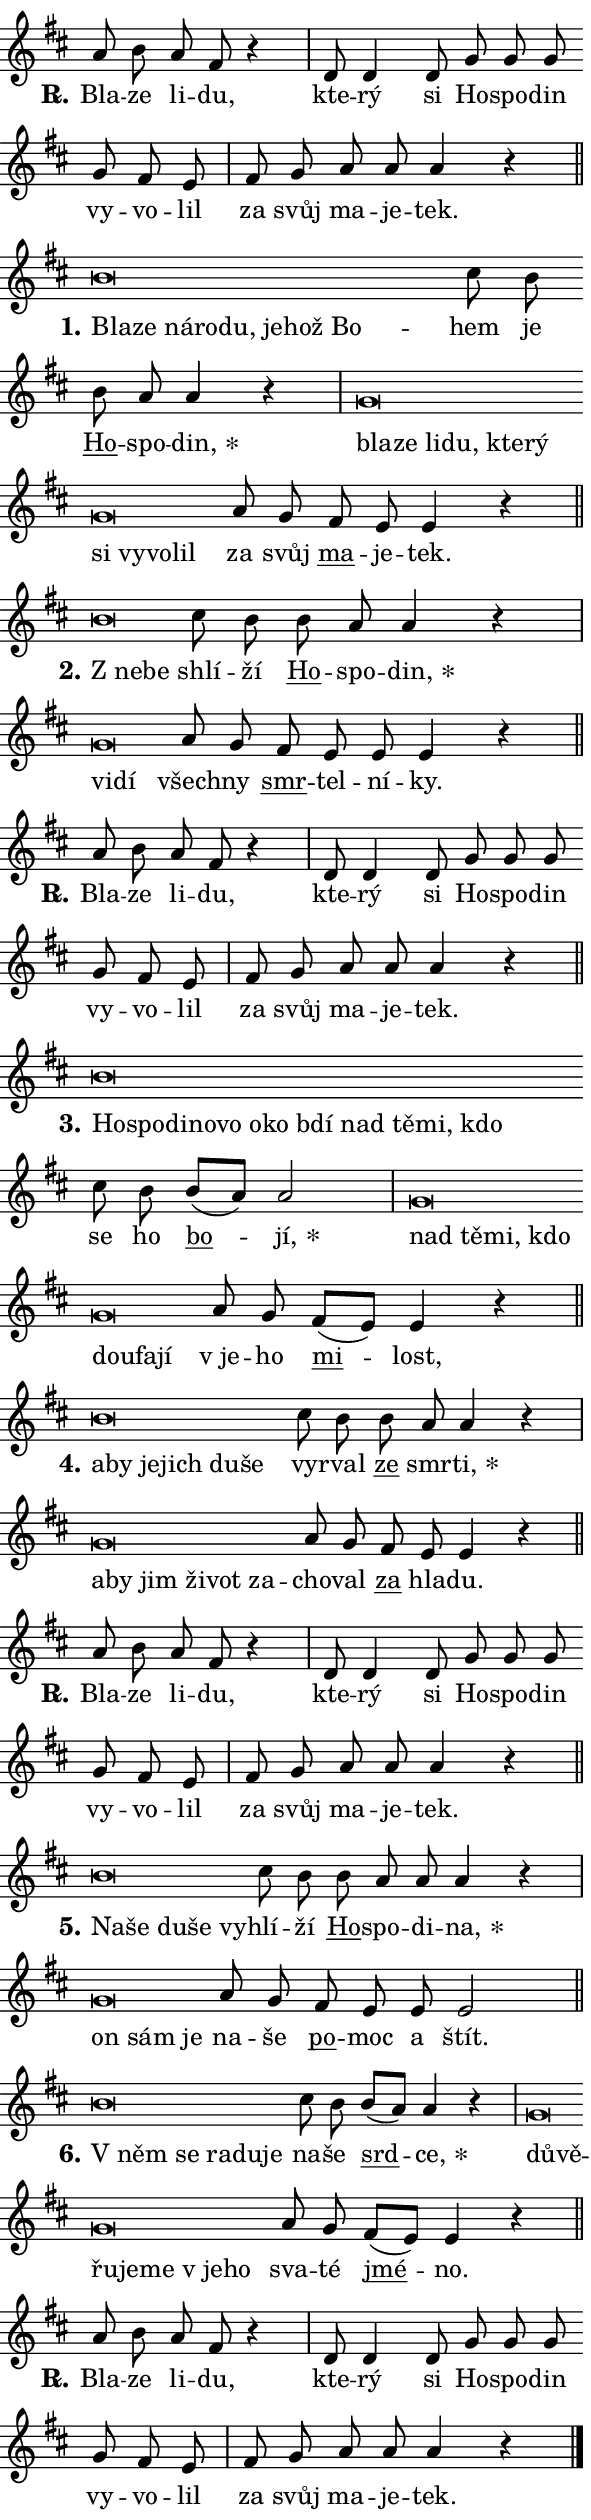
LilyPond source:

\version "2.24.0"
\header { tagline = "" }
\paper {
  indent = 0\cm
  top-margin = 0\cm
  right-margin = 0.13\cm % to fit lyric hyphens
  bottom-margin = 0\cm
  left-margin = 0\cm
  paper-width = 10\cm
  page-breaking = #ly:one-page-breaking
  system-system-spacing.basic-distance = #11
  score-system-spacing.basic-distance = #11
  ragged-last = ##f
}


%% Author: Thomas Morley
%% https://lists.gnu.org/archive/html/lilypond-user/2020-05/msg00002.html
#(define (line-position grob)
"Returns position of @var[grob} in current system:
   @code{'start}, if at first time-step
   @code{'end}, if at last time-step
   @code{'middle} otherwise
"
  (let* ((col (ly:item-get-column grob))
         (ln (ly:grob-object col 'left-neighbor))
         (rn (ly:grob-object col 'right-neighbor))
         (col-to-check-left (if (ly:grob? ln) ln col))
         (col-to-check-right (if (ly:grob? rn) rn col))
         (break-dir-left
           (and
             (ly:grob-property col-to-check-left 'non-musical #f)
             (ly:item-break-dir col-to-check-left)))
         (break-dir-right
           (and
             (ly:grob-property col-to-check-right 'non-musical #f)
             (ly:item-break-dir col-to-check-right))))
        (cond ((eqv? 1 break-dir-left) 'start)
              ((eqv? -1 break-dir-right) 'end)
              (else 'middle))))

#(define (tranparent-at-line-position vctor)
  (lambda (grob)
  "Relying on @code{line-position} select the relevant enry from @var{vctor}.
Used to determine transparency,"
    (case (line-position grob)
      ((end) (not (vector-ref vctor 0)))
      ((middle) (not (vector-ref vctor 1)))
      ((start) (not (vector-ref vctor 2))))))

noteHeadBreakVisibility =
#(define-music-function (break-visibility)(vector?)
"Makes @code{NoteHead}s transparent relying on @var{break-visibility}"
#{
  \override NoteHead.transparent =
    #(tranparent-at-line-position break-visibility)
#})

#(define delete-ledgers-for-transparent-note-heads
  (lambda (grob)
    "Reads whether a @code{NoteHead} is transparent.
If so this @code{NoteHead} is removed from @code{'note-heads} from
@var{grob}, which is supposed to be @code{LedgerLineSpanner}.
As a result ledgers are not printed for this @code{NoteHead}"
    (let* ((nhds-array (ly:grob-object grob 'note-heads))
           (nhds-list
             (if (ly:grob-array? nhds-array)
                 (ly:grob-array->list nhds-array)
                 '()))
           ;; Relies on the transparent-property being done before
           ;; Staff.LedgerLineSpanner.after-line-breaking is executed.
           ;; This is fragile ...
           (to-keep
             (remove
               (lambda (nhd)
                 (ly:grob-property nhd 'transparent #f))
               nhds-list)))
      ;; TODO find a better method to iterate over grob-arrays, similiar
      ;; to filter/remove etc for lists
      ;; For now rebuilt from scratch
      (set! (ly:grob-object grob 'note-heads)  '())
      (for-each
        (lambda (nhd)
          (ly:pointer-group-interface::add-grob grob 'note-heads nhd))
        to-keep))))

squashNotes = {
  \override NoteHead.X-extent = #'(-0.2 . 0.2)
  \override NoteHead.Y-extent = #'(-0.75 . 0)
  \override NoteHead.stencil =
    #(lambda (grob)
       (let ((pos (ly:grob-property grob 'staff-position)))
         (begin
           (if (< pos -7) (display "ERROR: Lower brevis then expected\n") (display ""))
           (if (<= pos -6) ly:text-interface::print ly:note-head::print))))
}
unSquashNotes = {
  \revert NoteHead.X-extent
  \revert NoteHead.Y-extent
  \revert NoteHead.stencil
}

hideNotes = \noteHeadBreakVisibility #begin-of-line-visible
unHideNotes = \noteHeadBreakVisibility #all-visible

% work-around for resetting accidentals
% https://lilypond.org/doc/v2.23/Documentation/notation/displaying-rhythms#unmetered-music
cadenzaMeasure = {
  \cadenzaOff
  \partial 1024 s1024
  \cadenzaOn
}

#(define-markup-command (accent layout props text) (markup?)
  "Underline accented syllable"
  (interpret-markup layout props
    #{\markup \override #'(offset . 4.3) \underline { #text }#}))

responsum = \markup \concat {
  "R" \hspace #-1.05 \path #0.1 #'((moveto 0 0.07) (lineto 0.9 0.8)) \hspace #0.05 "."
}

spaceSize = #0.6828661417322834 % exact space size for TeX Gyre Schola

\layout {
  \context {
    \Staff
    \remove "Time_signature_engraver"
    \override LedgerLineSpanner.after-line-breaking = #delete-ledgers-for-transparent-note-heads
  }
  \context {
    \Lyrics {
      \override LyricSpace.minimum-distance = \spaceSize
      \override LyricText.font-name = #"TeX Gyre Schola"
      \override LyricText.font-size = 1
      \override StanzaNumber.font-name = #"TeX Gyre Schola Bold"
      \override StanzaNumber.font-size = 1
    }
  }
  \context {
    \Score 
    \override NoteHead.text =
      #(lambda (grob) 
        (let ((pos (ly:grob-property grob 'staff-position)))
          #{\markup {
            \combine
              \halign #-0.55 \raise #(if (= pos -6) 0 0.5) \override #'(thickness . 2) \draw-line #'(3.2 . 0)
              \musicglyph "noteheads.sM1"
          }#}))
  }
}

% magnetic-lyrics.ily
%
%   written by
%     Jean Abou Samra <jean@abou-samra.fr>
%     Werner Lemberg <wl@gnu.org>
%
%   adapted by
%     Jiri Hon <jiri.hon@gmail.com>
%
% Version 2022-Apr-15

% https://www.mail-archive.com/lilypond-user@gnu.org/msg149350.html

#(define (Left_hyphen_pointer_engraver context)
   "Collect syllable-hyphen-syllable occurrences in lyrics and store
them in properties.  This engraver only looks to the left.  For
example, if the lyrics input is @code{foo -- bar}, it does the
following.

@itemize @bullet
@item
Set the @code{text} property of the @code{LyricHyphen} grob between
@q{foo} and @q{bar} to @code{foo}.

@item
Set the @code{left-hyphen} property of the @code{LyricText} grob with
text @q{foo} to the @code{LyricHyphen} grob between @q{foo} and
@q{bar}.
@end itemize

Use this auxiliary engraver in combination with the
@code{lyric-@/text::@/apply-@/magnetic-@/offset!} hook."
   (let ((hyphen #f)
         (text #f))
     (make-engraver
      (acknowledgers
       ((lyric-syllable-interface engraver grob source-engraver)
        (set! text grob)))
      (end-acknowledgers
       ((lyric-hyphen-interface engraver grob source-engraver)
        ;(when (not (grob::has-interface grob 'lyric-space-interface))
          (set! hyphen grob)));)
      ((stop-translation-timestep engraver)
       (when (and text hyphen)
         (ly:grob-set-object! text 'left-hyphen hyphen))
       (set! text #f)
       (set! hyphen #f)))))

#(define (lyric-text::apply-magnetic-offset! grob)
   "If the space between two syllables is less than the value in
property @code{LyricText@/.details@/.squash-threshold}, move the right
syllable to the left so that it gets concatenated with the left
syllable.

Use this function as a hook for
@code{LyricText@/.after-@/line-@/breaking} if the
@code{Left_@/hyphen_@/pointer_@/engraver} is active."
   (let ((hyphen (ly:grob-object grob 'left-hyphen #f)))
     (when hyphen
       (let ((left-text (ly:spanner-bound hyphen LEFT)))
         (when (grob::has-interface left-text 'lyric-syllable-interface)
           (let* ((common (ly:grob-common-refpoint grob left-text X))
                  (this-x-ext (ly:grob-extent grob common X))
                  (left-x-ext
                   (begin
                     ;; Trigger magnetism for left-text.
                     (ly:grob-property left-text 'after-line-breaking)
                     (ly:grob-extent left-text common X)))
                  ;; `delta` is the gap width between two syllables.
                  (delta (- (interval-start this-x-ext)
                            (interval-end left-x-ext)))
                  (details (ly:grob-property grob 'details))
                  (threshold (assoc-get 'squash-threshold details 0.2)))
             (when (< delta threshold)
               (let* (;; We have to manipulate the input text so that
                      ;; ligatures crossing syllable boundaries are not
                      ;; disabled.  For languages based on the Latin
                      ;; script this is essentially a beautification.
                      ;; However, for non-Western scripts it can be a
                      ;; necessity.
                      (lt (ly:grob-property left-text 'text))
                      (rt (ly:grob-property grob 'text))
                      (is-space (grob::has-interface hyphen 'lyric-space-interface))
                      (space (if is-space " " ""))
                      (extra-delta (if is-space spaceSize 0))
                      ;; Append new syllable.
                      (ltrt-space (if (and (string? lt) (string? rt))
                                (string-append lt space rt)
                                (make-concat-markup (list lt space rt))))
                      ;; Right-align `ltrt` to the right side.
                      (ltrt-space-markup (grob-interpret-markup
                               grob
                               (make-translate-markup
                                (cons (interval-length this-x-ext) 0)
                                (make-right-align-markup ltrt-space)))))
                 (begin
                   ;; Don't print `left-text`.
                   (ly:grob-set-property! left-text 'stencil #f)
                   ;; Set text and stencil (which holds all collected
                   ;; syllables so far) and shift it to the left.
                   (ly:grob-set-property! grob 'text ltrt-space)
                   (ly:grob-set-property! grob 'stencil ltrt-space-markup)
                   (ly:grob-translate-axis! grob (- (- delta extra-delta)) X))))))))))


#(define (lyric-hyphen::displace-bounds-first grob)
   ;; Make very sure this callback isn't triggered too early.
   (let ((left (ly:spanner-bound grob LEFT))
         (right (ly:spanner-bound grob RIGHT)))
     (ly:grob-property left 'after-line-breaking)
     (ly:grob-property right 'after-line-breaking)
     (ly:lyric-hyphen::print grob)))

squashThreshold = #0.4

\layout {
  \context {
    \Lyrics
    \consists #Left_hyphen_pointer_engraver
    \override LyricText.after-line-breaking =
      #lyric-text::apply-magnetic-offset!
    \override LyricHyphen.stencil = #lyric-hyphen::displace-bounds-first
    \override LyricText.details.squash-threshold = \squashThreshold
    \override LyricHyphen.minimum-distance = 0
    \override LyricHyphen.minimum-length = \squashThreshold
  }
}

squashText = \override LyricText.details.squash-threshold = 9999
unSquashText = \override LyricText.details.squash-threshold = \squashThreshold

leftText = \override LyricText.self-alignment-X = #LEFT
unLeftText = \revert LyricText.self-alignment-X

starOffset = #(lambda (grob) 
                (let ((x_offset (ly:self-alignment-interface::aligned-on-x-parent grob)))
                  (if (= x_offset 0) 0 (+ x_offset 1.2))))

star = #(define-music-function (syllable)(string?)
"Append star separator at the end of a syllable"
#{
  \once \override LyricText.X-offset = #starOffset
  \lyricmode { \markup {
    #syllable
    \override #'((font-name . "TeX Gyre Schola Bold")) \hspace #0.2 \lower #0.65 \larger "*"
  } }
#})

starAccent = #(define-music-function (syllable)(string?)
"Append star separator at the end of a syllable and make accent"
#{
  \once \override LyricText.X-offset = #starOffset
  \lyricmode { \markup {
    \accent #syllable
    \override #'((font-name . "TeX Gyre Schola Bold")) \hspace #0.2 \lower #0.65 \larger "*"
  } }
#})

breath = #(define-music-function (syllable)(string?)
"Append breathing indicator at the end of a syllable"
#{
  \lyricmode { \markup { #syllable "+" } }
#})

optionalBreath = #(define-music-function (syllable)(string?)
"Append optional breathing indicator at the end of a syllable"
#{
  \lyricmode { \markup { #syllable "(+)" } }
#})


\score {
    <<
        \new Voice = "melody" { \cadenzaOn \key d \major \relative { a'8 b a fis r4 \cadenzaMeasure \bar "|" d8 d4 d8 \bar "" g g g \bar "" g fis e \cadenzaMeasure \bar "|" fis g a a a4 r \cadenzaMeasure \bar "||" \break } }
        \new Lyrics \lyricsto "melody" { \lyricmode { \set stanza = \responsum
Bla -- ze li -- du, kte -- rý si Ho -- spo -- din vy -- vo -- lil za svůj ma -- je -- tek. } }
    >>
    \layout {}
}

\score {
    <<
        \new Voice = "melody" { \cadenzaOn \key d \major \relative { \squashNotes b'\breve*1/16 \hideNotes \breve*1/16 \bar "" \breve*1/16 \bar "" \breve*1/16 \bar "" \breve*1/16 \bar "" \breve*1/16 \bar "" \breve*1/16 \breve*1/16 \bar "" \unHideNotes \unSquashNotes cis8 b \bar "" b a a4 r \cadenzaMeasure \bar "|" \squashNotes g\breve*1/16 \hideNotes \breve*1/16 \bar "" \breve*1/16 \bar "" \breve*1/16 \bar "" \breve*1/16 \bar "" \breve*1/16 \bar "" \breve*1/16 \bar "" \breve*1/16 \bar "" \breve*1/16 \breve*1/16 \bar "" \unHideNotes \unSquashNotes a8 g \bar "" fis e e4 r \cadenzaMeasure \bar "||" \break } }
        \new Lyrics \lyricsto "melody" { \lyricmode { \set stanza = "1."
\leftText Bla -- \squashText ze ná -- ro -- du, je -- hož Bo -- \unLeftText \unSquashText hem je \markup \accent Ho -- spo -- \star din, \leftText bla -- \squashText ze li -- du, kte -- rý si vy -- vo -- lil \unLeftText \unSquashText za svůj \markup \accent ma -- je -- tek. } }
    >>
    \layout {}
}

\score {
    <<
        \new Voice = "melody" { \cadenzaOn \key d \major \relative { \squashNotes b'\breve*1/16 \hideNotes \breve*1/16 \bar "" \unHideNotes \unSquashNotes cis8 b \bar "" b a a4 r \cadenzaMeasure \bar "|" \squashNotes g\breve*1/16 \hideNotes \breve*1/16 \bar "" \unHideNotes \unSquashNotes a8 g \bar "" fis e e e4 r \cadenzaMeasure \bar "||" \break } }
        \new Lyrics \lyricsto "melody" { \lyricmode { \set stanza = "2."
\leftText "Z ne" -- \squashText be \unLeftText \unSquashText shlí -- ží \markup \accent Ho -- spo -- \star din, \leftText vi -- \squashText dí \unLeftText \unSquashText všech -- ny \markup \accent smr -- tel -- ní -- ky. } }
    >>
    \layout {}
}

\score {
    <<
        \new Voice = "melody" { \cadenzaOn \key d \major \relative { a'8 b a fis r4 \cadenzaMeasure \bar "|" d8 d4 d8 \bar "" g g g \bar "" g fis e \cadenzaMeasure \bar "|" fis g a a a4 r \cadenzaMeasure \bar "||" \break } }
        \new Lyrics \lyricsto "melody" { \lyricmode { \set stanza = \responsum
Bla -- ze li -- du, kte -- rý si Ho -- spo -- din vy -- vo -- lil za svůj ma -- je -- tek. } }
    >>
    \layout {}
}

\score {
    <<
        \new Voice = "melody" { \cadenzaOn \key d \major \relative { \squashNotes b'\breve*1/16 \hideNotes \breve*1/16 \bar "" \breve*1/16 \bar "" \breve*1/16 \bar "" \breve*1/16 \bar "" \breve*1/16 \bar "" \breve*1/16 \bar "" \breve*1/16 \bar "" \breve*1/16 \bar "" \breve*1/16 \bar "" \breve*1/16 \breve*1/16 \bar "" \unHideNotes \unSquashNotes cis8 b \bar "" b[( a)] a2 \cadenzaMeasure \bar "|" \squashNotes g\breve*1/16 \hideNotes \breve*1/16 \bar "" \breve*1/16 \bar "" \breve*1/16 \bar "" \breve*1/16 \bar "" \breve*1/16 \breve*1/16 \bar "" \unHideNotes \unSquashNotes a8 g \bar "" fis[( e)] e4 r \cadenzaMeasure \bar "||" \break } }
        \new Lyrics \lyricsto "melody" { \lyricmode { \set stanza = "3."
\leftText Ho -- \squashText spo -- di -- no -- vo o -- ko bdí nad tě -- mi, kdo \unLeftText \unSquashText se ho \markup \accent bo -- \star jí, \leftText nad \squashText tě -- mi, kdo dou -- fa -- jí \unLeftText \unSquashText "v je" -- ho \markup \accent mi -- lost, } }
    >>
    \layout {}
}

\score {
    <<
        \new Voice = "melody" { \cadenzaOn \key d \major \relative { \squashNotes b'\breve*1/16 \hideNotes \breve*1/16 \bar "" \breve*1/16 \bar "" \breve*1/16 \bar "" \breve*1/16 \breve*1/16 \bar "" \unHideNotes \unSquashNotes cis8 b \bar "" b a a4 r \cadenzaMeasure \bar "|" \squashNotes g\breve*1/16 \hideNotes \breve*1/16 \bar "" \breve*1/16 \bar "" \breve*1/16 \bar "" \breve*1/16 \breve*1/16 \bar "" \unHideNotes \unSquashNotes a8 g \bar "" fis e e4 r \cadenzaMeasure \bar "||" \break } }
        \new Lyrics \lyricsto "melody" { \lyricmode { \set stanza = "4."
\leftText a -- \squashText by je -- jich du -- še \unLeftText \unSquashText vy -- rval \markup \accent ze smr -- \star ti, \leftText a -- \squashText by jim ži -- vot za -- \unLeftText \unSquashText cho -- val \markup \accent za hla -- du. } }
    >>
    \layout {}
}

\score {
    <<
        \new Voice = "melody" { \cadenzaOn \key d \major \relative { a'8 b a fis r4 \cadenzaMeasure \bar "|" d8 d4 d8 \bar "" g g g \bar "" g fis e \cadenzaMeasure \bar "|" fis g a a a4 r \cadenzaMeasure \bar "||" \break } }
        \new Lyrics \lyricsto "melody" { \lyricmode { \set stanza = \responsum
Bla -- ze li -- du, kte -- rý si Ho -- spo -- din vy -- vo -- lil za svůj ma -- je -- tek. } }
    >>
    \layout {}
}

\score {
    <<
        \new Voice = "melody" { \cadenzaOn \key d \major \relative { \squashNotes b'\breve*1/16 \hideNotes \breve*1/16 \bar "" \breve*1/16 \bar "" \breve*1/16 \breve*1/16 \bar "" \unHideNotes \unSquashNotes cis8 b \bar "" b a a a4 r \cadenzaMeasure \bar "|" \squashNotes g\breve*1/16 \hideNotes \breve*1/16 \breve*1/16 \bar "" \unHideNotes \unSquashNotes a8 g \bar "" fis e e e2 \cadenzaMeasure \bar "||" \break } }
        \new Lyrics \lyricsto "melody" { \lyricmode { \set stanza = "5."
\leftText Na -- \squashText še du -- še vy -- \unLeftText \unSquashText hlí -- ží \markup \accent Ho -- spo -- di -- \star na, \leftText on \squashText sám je \unLeftText \unSquashText na -- še \markup \accent po -- moc a štít. } }
    >>
    \layout {}
}

\score {
    <<
        \new Voice = "melody" { \cadenzaOn \key d \major \relative { \squashNotes b'\breve*1/16 \hideNotes \breve*1/16 \bar "" \breve*1/16 \bar "" \breve*1/16 \breve*1/16 \bar "" \unHideNotes \unSquashNotes cis8 b \bar "" b[( a)] a4 r \cadenzaMeasure \bar "|" \squashNotes g\breve*1/16 \hideNotes \breve*1/16 \bar "" \breve*1/16 \bar "" \breve*1/16 \bar "" \breve*1/16 \bar "" \breve*1/16 \breve*1/16 \bar "" \unHideNotes \unSquashNotes a8 g \bar "" fis[( e)] e4 r \cadenzaMeasure \bar "||" \break } }
        \new Lyrics \lyricsto "melody" { \lyricmode { \set stanza = "6."
\leftText "V něm" \squashText se ra -- du -- je \unLeftText \unSquashText na -- še \markup \accent srd -- \star ce, \leftText dů -- \squashText vě -- řu -- je -- me "v je" -- ho \unLeftText \unSquashText sva -- té \markup \accent jmé -- no. } }
    >>
    \layout {}
}

\score {
    <<
        \new Voice = "melody" { \cadenzaOn \key d \major \relative { a'8 b a fis r4 \cadenzaMeasure \bar "|" d8 d4 d8 \bar "" g g g \bar "" g fis e \cadenzaMeasure \bar "|" fis g a a a4 r \cadenzaMeasure \bar "||" \break } \bar "|." }
        \new Lyrics \lyricsto "melody" { \lyricmode { \set stanza = \responsum
Bla -- ze li -- du, kte -- rý si Ho -- spo -- din vy -- vo -- lil za svůj ma -- je -- tek. } }
    >>
    \layout {}
}
